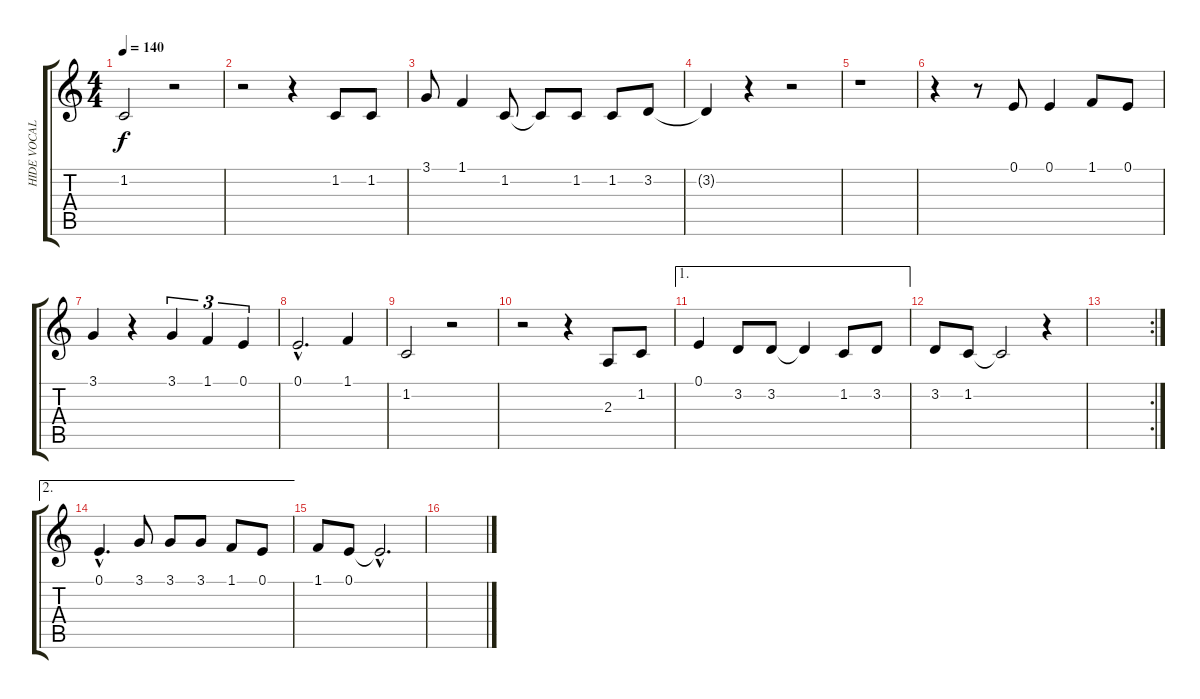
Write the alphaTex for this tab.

\track ("HIDE VOCAL" "HIDE VOCAL") {instrument oboe}
\staff {score tabs}
\tuning (E4 B3 G3 D3 A2 E2) {hide}
\ts (4 4)
\tempo 140
\clef g2
\ks c
1.2.2{dy f} r.2 |
r.2 r.4 1.2.8 1.2.8 |
3.1.8 1.1.4 1.2.8 1.2{t}.8 1.2.8 1.2.8 3.2.8 |
3.2{t}.4 r.4 r.2 |
r.1 |
r.4 r.8 0.1.8 0.1.4 1.1.8 0.1.8 |
3.1.4 r.4 3.1.4{tu (3 2)} 1.1.4{tu (3 2)} 0.1.4{tu (3 2)} |
0.1{hac}.2{d} 1.1.4 |
1.2.2 r.2 |
r.2 r.4 2.3.8 1.2.8 |
\ae 1
0.1.4 3.2.8 3.2.8 3.2{t}.4 1.2.8 3.2.8 |
3.2.8 1.2.8 1.2{t}.2 r.4 |
\rc 2
|
\ae 2
0.1{hac}.4{d} 3.1.8 3.1.8 3.1.8 1.1.8 0.1.8 |
1.1.8 0.1.8 0.1{hac t}.2{d} |
\ks aminor
